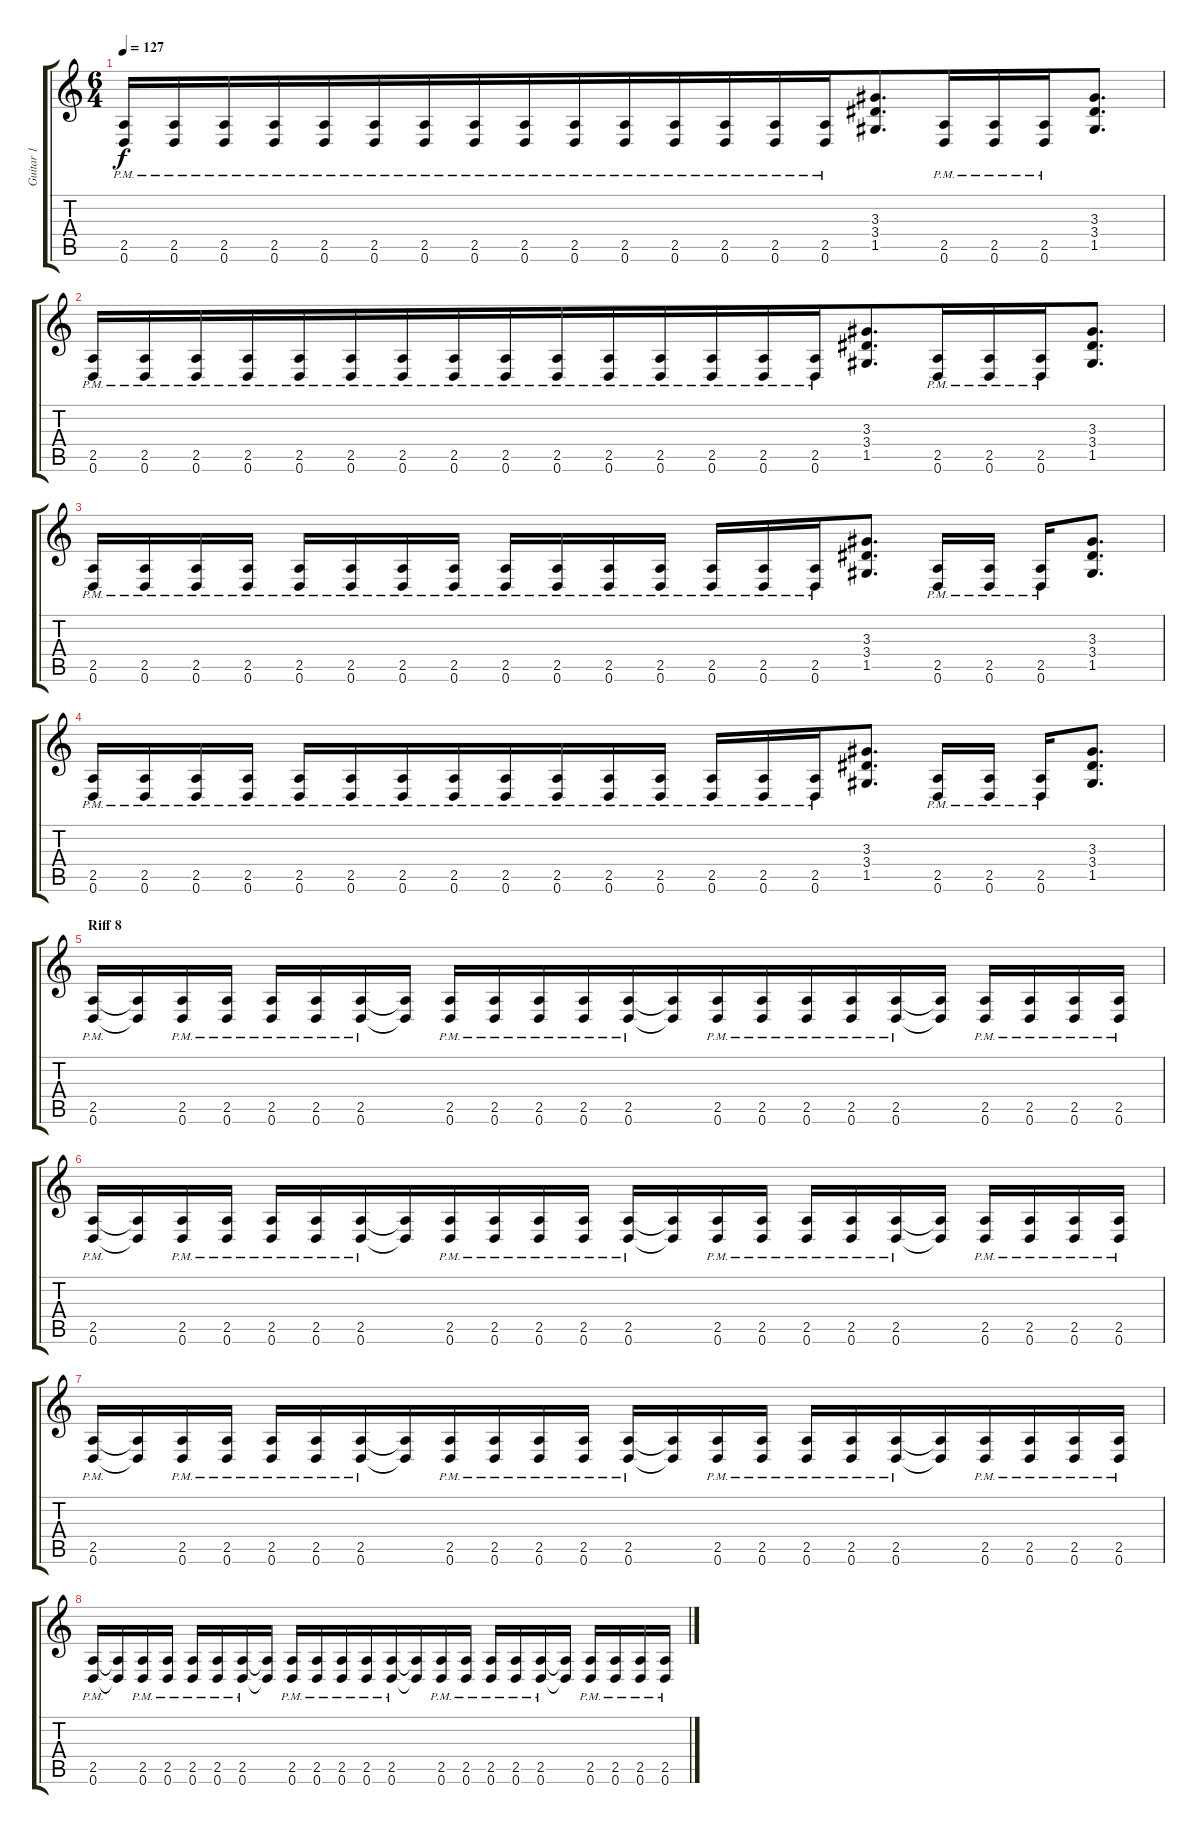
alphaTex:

\track ("Guitar 1" "Guitar 1") {instrument distortionguitar}
\staff {score tabs}
\tuning (D4 A3 F3 C3 G2 D2) {hide}
\ts (6 4)
\tempo 127
\clef g2
\ks c
(2.5{pm} 0.6{pm}).16{dy f} (2.5{pm} 0.6{pm}).16{beam merge} (2.5{pm} 0.6{pm}).16 (2.5{pm} 0.6{pm}).16{beam merge} (2.5{pm} 0.6{pm}).16 (2.5{pm} 0.6{pm}).16{beam merge} (2.5{pm} 0.6{pm}).16{beam merge} (2.5{pm} 0.6{pm}).16{beam merge} (2.5{pm} 0.6{pm}).16{beam merge} (2.5{pm} 0.6{pm}).16{beam merge} (2.5{pm} 0.6{pm}).16{beam merge} (2.5{pm} 0.6{pm}).16{beam merge} (2.5{pm} 0.6{pm}).16 (2.5{pm} 0.6{pm}).16{beam merge} (2.5{pm} 0.6{pm}).16 (3.3 3.4 1.5).8{d beam merge} (2.5{pm} 0.6{pm}).16 (2.5{pm} 0.6{pm}).16{beam merge} (2.5{pm} 0.6{pm}).16 (3.3 3.4 1.5).8{d} |
(2.5{pm} 0.6{pm}).16{beam merge} (2.5{pm} 0.6{pm}).16{beam merge} (2.5{pm} 0.6{pm}).16 (2.5{pm} 0.6{pm}).16{beam merge} (2.5{pm} 0.6{pm}).16 (2.5{pm} 0.6{pm}).16{beam merge} (2.5{pm} 0.6{pm}).16{beam merge} (2.5{pm} 0.6{pm}).16{beam merge} (2.5{pm} 0.6{pm}).16{beam merge} (2.5{pm} 0.6{pm}).16{beam merge} (2.5{pm} 0.6{pm}).16{beam merge} (2.5{pm} 0.6{pm}).16{beam merge} (2.5{pm} 0.6{pm}).16 (2.5{pm} 0.6{pm}).16{beam merge} (2.5{pm} 0.6{pm}).16 (3.3 3.4 1.5).8{d beam merge} (2.5{pm} 0.6{pm}).16{beam merge} (2.5{pm} 0.6{pm}).16{beam merge} (2.5{pm} 0.6{pm}).16 (3.3 3.4 1.5).8{d} |
(2.5{pm} 0.6{pm}).16 (2.5{pm} 0.6{pm}).16 (2.5{pm} 0.6{pm}).16 (2.5{pm} 0.6{pm}).16 (2.5{pm} 0.6{pm}).16 (2.5{pm} 0.6{pm}).16 (2.5{pm} 0.6{pm}).16 (2.5{pm} 0.6{pm}).16 (2.5{pm} 0.6{pm}).16 (2.5{pm} 0.6{pm}).16 (2.5{pm} 0.6{pm}).16 (2.5{pm} 0.6{pm}).16 (2.5{pm} 0.6{pm}).16 (2.5{pm} 0.6{pm}).16 (2.5{pm} 0.6{pm}).16 (3.3 3.4 1.5).8{d} (2.5{pm} 0.6{pm}).16 (2.5{pm} 0.6{pm}).16 (2.5{pm} 0.6{pm}).16 (3.3 3.4 1.5).8{d} |
(2.5{pm} 0.6{pm}).16{beam merge} (2.5{pm} 0.6{pm}).16 (2.5{pm} 0.6{pm}).16 (2.5{pm} 0.6{pm}).16 (2.5{pm} 0.6{pm}).16 (2.5{pm} 0.6{pm}).16 (2.5{pm} 0.6{pm}).16 (2.5{pm} 0.6{pm}).16{beam merge} (2.5{pm} 0.6{pm}).16 (2.5{pm} 0.6{pm}).16 (2.5{pm} 0.6{pm}).16 (2.5{pm} 0.6{pm}).16 (2.5{pm} 0.6{pm}).16 (2.5{pm} 0.6{pm}).16 (2.5{pm} 0.6{pm}).16 (3.3 3.4 1.5).8{d} (2.5{pm} 0.6{pm}).16{beam merge} (2.5{pm} 0.6{pm}).16 (2.5{pm} 0.6{pm}).16 (3.3 3.4 1.5).8{d} |
\section ("" "Riff 8")
(2.5{pm} 0.6{pm}).16 (2.5{t} 0.6{t}).16 (2.5{pm} 0.6{pm}).16 (2.5{pm} 0.6{pm}).16 (2.5{pm} 0.6{pm}).16 (2.5{pm} 0.6{pm}).16 (2.5{pm} 0.6{pm}).16 (2.5{t} 0.6{t}).16 (2.5{pm} 0.6{pm}).16 (2.5{pm} 0.6{pm}).16{beam merge} (2.5{pm} 0.6{pm}).16{beam merge} (2.5{pm} 0.6{pm}).16{beam merge} (2.5{pm} 0.6{pm}).16 (2.5{t} 0.6{t}).16 (2.5{pm} 0.6{pm}).16 (2.5{pm} 0.6{pm}).16{beam merge} (2.5{pm} 0.6{pm}).16 (2.5{pm} 0.6{pm}).16 (2.5{pm} 0.6{pm}).16 (2.5{t} 0.6{t}).16 (2.5{pm} 0.6{pm}).16 (2.5{pm} 0.6{pm}).16{beam merge} (2.5{pm} 0.6{pm}).16{beam merge} (2.5{pm} 0.6{pm}).16 |
(2.5{pm} 0.6{pm}).16 (2.5{t} 0.6{t}).16{beam merge} (2.5{pm} 0.6{pm}).16 (2.5{pm} 0.6{pm}).16 (2.5{pm} 0.6{pm}).16 (2.5{pm} 0.6{pm}).16 (2.5{pm} 0.6{pm}).16 (2.5{t} 0.6{t}).16{beam merge} (2.5{pm} 0.6{pm}).16{beam merge} (2.5{pm} 0.6{pm}).16 (2.5{pm} 0.6{pm}).16 (2.5{pm} 0.6{pm}).16 (2.5{pm} 0.6{pm}).16 (2.5{t} 0.6{t}).16 (2.5{pm} 0.6{pm}).16 (2.5{pm} 0.6{pm}).16 (2.5{pm} 0.6{pm}).16 (2.5{pm} 0.6{pm}).16 (2.5{pm} 0.6{pm}).16{beam merge} (2.5{t} 0.6{t}).16 (2.5{pm} 0.6{pm}).16 (2.5{pm} 0.6{pm}).16 (2.5{pm} 0.6{pm}).16 (2.5{pm} 0.6{pm}).16 |
(2.5{pm} 0.6{pm}).16{beam merge} (2.5{t} 0.6{t}).16 (2.5{pm} 0.6{pm}).16{beam merge} (2.5{pm} 0.6{pm}).16 (2.5{pm} 0.6{pm}).16 (2.5{pm} 0.6{pm}).16 (2.5{pm} 0.6{pm}).16 (2.5{t} 0.6{t}).16{beam merge} (2.5{pm} 0.6{pm}).16 (2.5{pm} 0.6{pm}).16 (2.5{pm} 0.6{pm}).16 (2.5{pm} 0.6{pm}).16 (2.5{pm} 0.6{pm}).16 (2.5{t} 0.6{t}).16 (2.5{pm} 0.6{pm}).16 (2.5{pm} 0.6{pm}).16 (2.5{pm} 0.6{pm}).16{beam merge} (2.5{pm} 0.6{pm}).16{beam merge} (2.5{pm} 0.6{pm}).16{beam merge} (2.5{t} 0.6{t}).16{beam merge} (2.5{pm} 0.6{pm}).16 (2.5{pm} 0.6{pm}).16 (2.5{pm} 0.6{pm}).16 (2.5{pm} 0.6{pm}).16 |
(2.5{pm} 0.6{pm}).16 (2.5{t} 0.6{t}).16{beam merge} (2.5{pm} 0.6{pm}).16 (2.5{pm} 0.6{pm}).16 (2.5{pm} 0.6{pm}).16{beam merge} (2.5{pm} 0.6{pm}).16 (2.5{pm} 0.6{pm}).16 (2.5{t} 0.6{t}).16 (2.5{pm} 0.6{pm}).16{beam merge} (2.5{pm} 0.6{pm}).16 (2.5{pm} 0.6{pm}).16{beam merge} (2.5{pm} 0.6{pm}).16{beam merge} (2.5{pm} 0.6{pm}).16 (2.5{t} 0.6{t}).16{beam merge} (2.5{pm} 0.6{pm}).16 (2.5{pm} 0.6{pm}).16 (2.5{pm} 0.6{pm}).16 (2.5{pm} 0.6{pm}).16 (2.5{pm} 0.6{pm}).16 (2.5{t} 0.6{t}).16 (2.5{pm} 0.6{pm}).16 (2.5{pm} 0.6{pm}).16 (2.5{pm} 0.6{pm}).16{beam merge} (2.5{pm} 0.6{pm}).16
